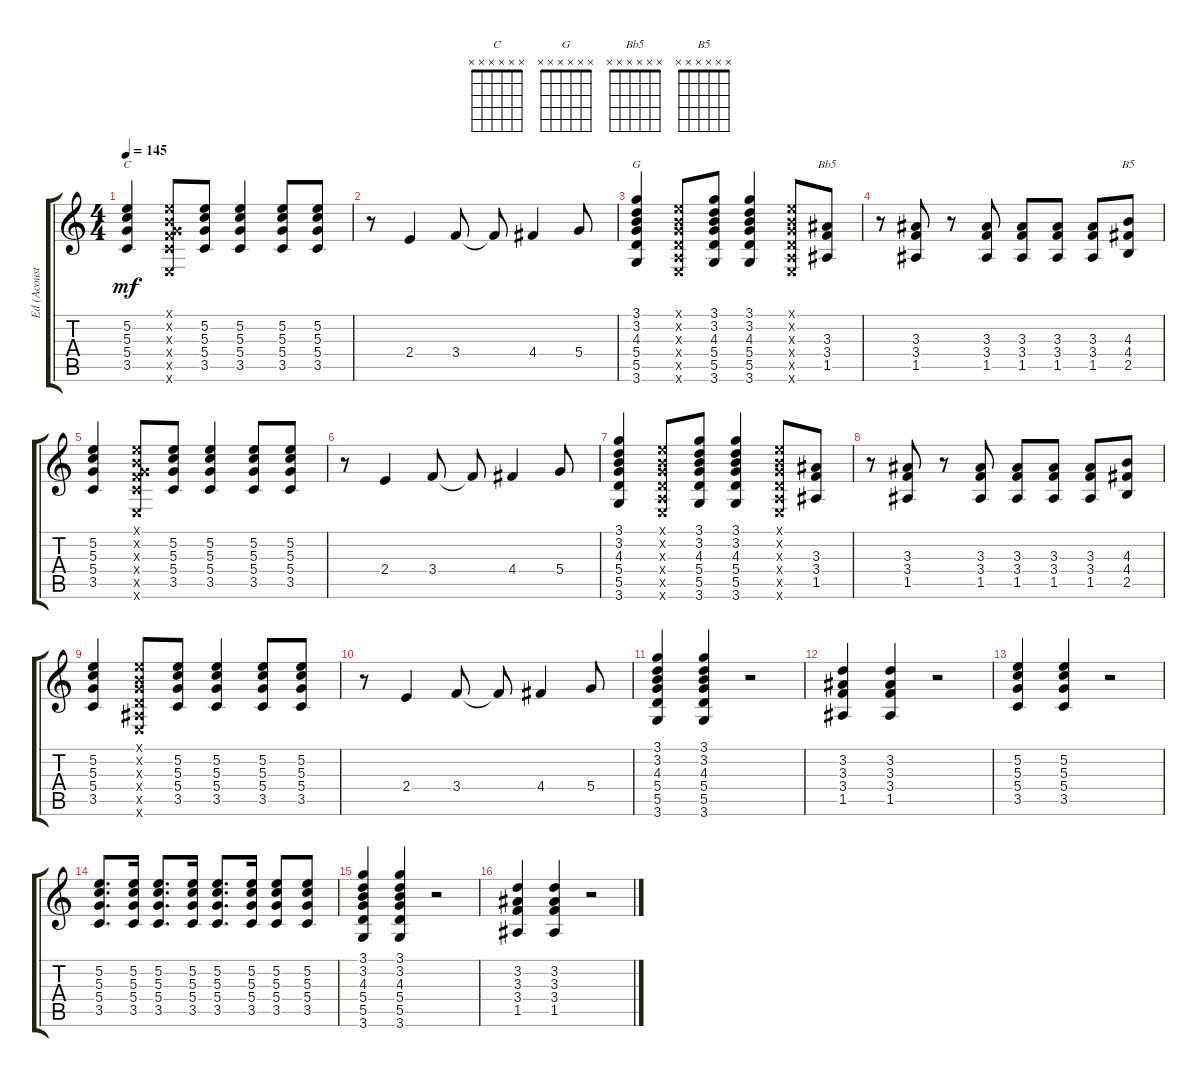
\track ("Ed (Acoustic Overdub)" "Ed (Acoust") {instrument acousticguitarsteel}
\staff {score tabs}
\tuning (E4 B3 G3 D3 A2 E2) {hide}
\chord ("C" x x x x x x)
\chord ("G" x x x x x x)
\chord ("Bb5" x x x x x x)
\chord ("B5" x x x x x x)
\ts (4 4)
\tempo 145
\clef g2
\ks c
(5.2 5.3 5.4 3.5).4{ch "C" dy mf} (0.1{x} 0.2{x} 0.3{x} 3.4{x} 3.5{x} 0.6{x}).8 (5.2 5.3 5.4 3.5).8 (5.2 5.3 5.4 3.5).4 (5.2 5.3 5.4 3.5).8 (5.2 5.3 5.4 3.5).8 |
r.8 2.4.4 3.4.8 3.4{t}.8 4.4.4 5.4.8 |
(3.1 3.2 4.3 5.4 5.5 3.6).4{ch "G"} (0.1{x} 0.2{x} 0.3{x} 0.4{x} 0.5{x} 0.6{x}).8 (3.1 3.2 4.3 5.4 5.5 3.6).8 (3.1 3.2 4.3 5.4 5.5 3.6).4 (0.1{x} 0.2{x} 0.3{x} 0.4{x} 0.5{x} 0.6{x}).8 (3.3 3.4 1.5).8{ch "Bb5"} |
r.8 (3.3 3.4 1.5).8 r.8 (3.3 3.4 1.5).8 (3.3 3.4 1.5).8 (3.3 3.4 1.5).8 (3.3 3.4 1.5).8 (4.3 4.4 2.5).8{ch "B5"} |
(5.2 5.3 5.4 3.5).4 (0.1{x} 0.2{x} 0.3{x} 3.4{x} 3.5{x} 0.6{x}).8 (5.2 5.3 5.4 3.5).8 (5.2 5.3 5.4 3.5).4 (5.2 5.3 5.4 3.5).8 (5.2 5.3 5.4 3.5).8 |
r.8 2.4.4 3.4.8 3.4{t}.8 4.4.4 5.4.8 |
(3.1 3.2 4.3 5.4 5.5 3.6).4 (0.1{x} 0.2{x} 0.3{x} 0.4{x} 0.5{x} 0.6{x}).8 (3.1 3.2 4.3 5.4 5.5 3.6).8 (3.1 3.2 4.3 5.4 5.5 3.6).4 (0.1{x} 0.2{x} 0.3{x} 0.4{x} 0.5{x} 0.6{x}).8 (3.3 3.4 1.5).8 |
r.8 (3.3 3.4 1.5).8 r.8 (3.3 3.4 1.5).8 (3.3 3.4 1.5).8 (3.3 3.4 1.5).8 (3.3 3.4 1.5).8 (4.3 4.4 2.5).8 |
(5.2 5.3 5.4 3.5).4 (0.1{x} 0.2{x} 0.3{x} 0.4{x} 1.5{x} 0.6{x}).8 (5.2 5.3 5.4 3.5).8 (5.2 5.3 5.4 3.5).4 (5.2 5.3 5.4 3.5).8 (5.2 5.3 5.4 3.5).8 |
r.8 2.4.4 3.4.8 3.4{t}.8 4.4.4 5.4.8 |
(3.1 3.2 4.3 5.4 5.5 3.6).4 (3.1 3.2 4.3 5.4 5.5 3.6).4 r.2 |
(3.2 3.3 3.4 1.5).4 (3.2 3.3 3.4 1.5).4 r.2 |
(5.2 5.3 5.4 3.5).4 (5.2 5.3 5.4 3.5).4 r.2 |
(5.2 5.3 5.4 3.5).8{d} (5.2 5.3 5.4 3.5).16 (5.2 5.3 5.4 3.5).8{d} (5.2 5.3 5.4 3.5).16 (5.2 5.3 5.4 3.5).8{d} (5.2 5.3 5.4 3.5).16 (5.2 5.3 5.4 3.5).8 (5.2 5.3 5.4 3.5).8 |
(3.1 3.2 4.3 5.4 5.5 3.6).4 (3.1 3.2 4.3 5.4 5.5 3.6).4 r.2 |
(3.2 3.3 3.4 1.5).4 (3.2 3.3 3.4 1.5).4 r.2
